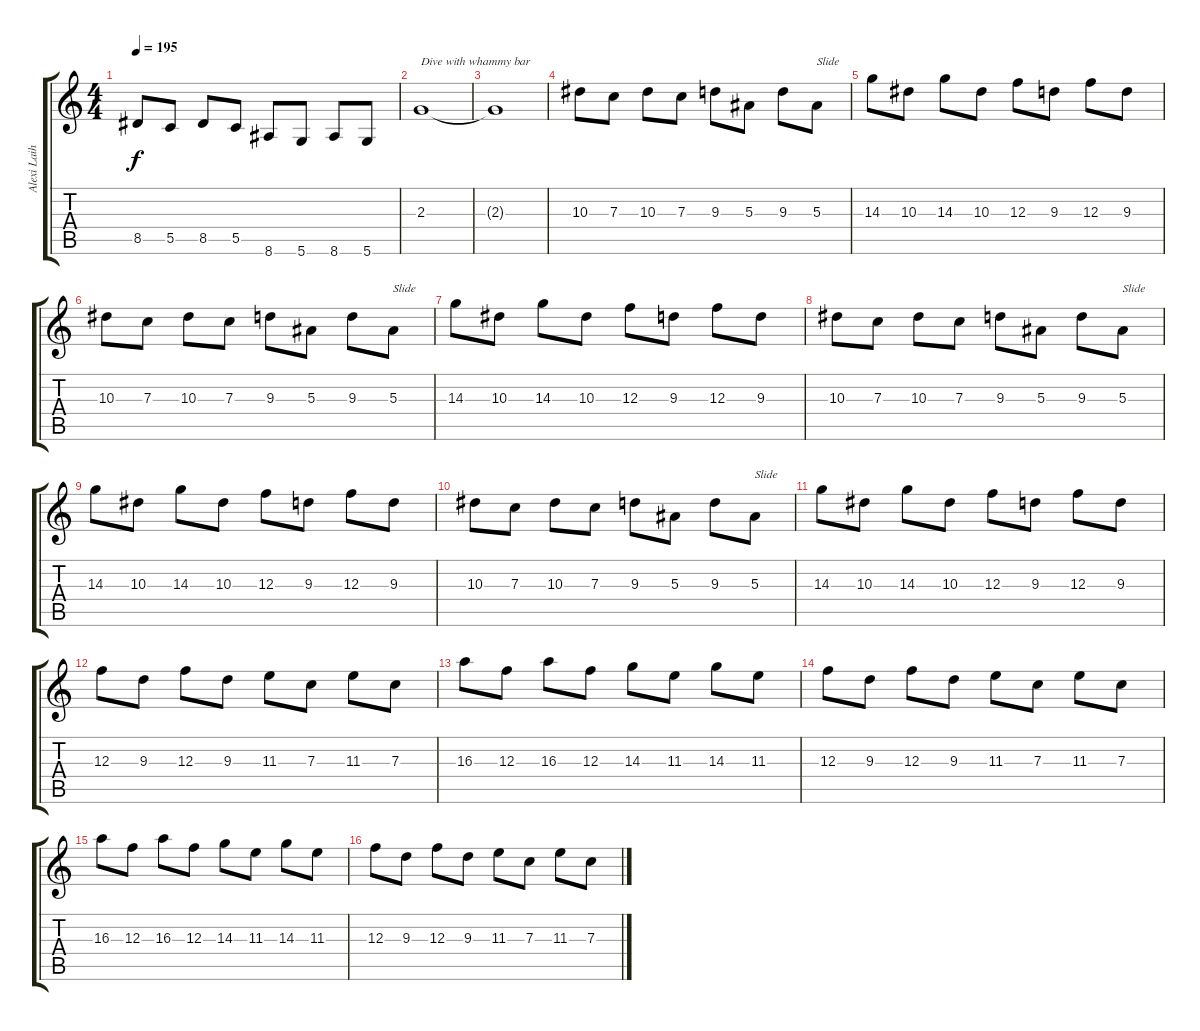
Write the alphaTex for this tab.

\track ("Alexi Laiho" "Alexi Laih") {instrument distortionguitar}
\staff {score tabs}
\tuning (D4 A3 F3 C3 G2 D2) {hide}
\ts (4 4)
\tempo 195
\clef g2
\ks c
8.5.8{dy f} 5.5.8 8.5.8 5.5.8 8.6.8 5.6.8 8.6.8 5.6.8 |
2.3.1{txt "Dive with whammy bar"} |
2.3{t}.1 |
10.3.8 7.3.8 10.3.8 7.3.8 9.3.8 5.3.8 9.3.8 5.3.8{txt "Slide"} |
14.3.8 10.3.8 14.3.8 10.3.8 12.3.8 9.3.8 12.3.8 9.3.8 |
10.3.8 7.3.8 10.3.8 7.3.8 9.3.8 5.3.8 9.3.8 5.3.8{txt "Slide"} |
14.3.8 10.3.8 14.3.8 10.3.8 12.3.8 9.3.8 12.3.8 9.3.8 |
10.3.8 7.3.8 10.3.8 7.3.8 9.3.8 5.3.8 9.3.8 5.3.8{txt "Slide"} |
14.3.8 10.3.8 14.3.8 10.3.8 12.3.8 9.3.8 12.3.8 9.3.8 |
10.3.8 7.3.8 10.3.8 7.3.8 9.3.8 5.3.8 9.3.8 5.3.8{txt "Slide"} |
14.3.8 10.3.8 14.3.8 10.3.8 12.3.8 9.3.8 12.3.8 9.3.8 |
12.3.8 9.3.8 12.3.8 9.3.8 11.3.8 7.3.8 11.3.8 7.3.8 |
16.3.8 12.3.8 16.3.8 12.3.8 14.3.8 11.3.8 14.3.8 11.3.8 |
12.3.8 9.3.8 12.3.8 9.3.8 11.3.8 7.3.8 11.3.8 7.3.8 |
16.3.8 12.3.8 16.3.8 12.3.8 14.3.8 11.3.8 14.3.8 11.3.8 |
12.3.8 9.3.8 12.3.8 9.3.8 11.3.8 7.3.8 11.3.8 7.3.8
